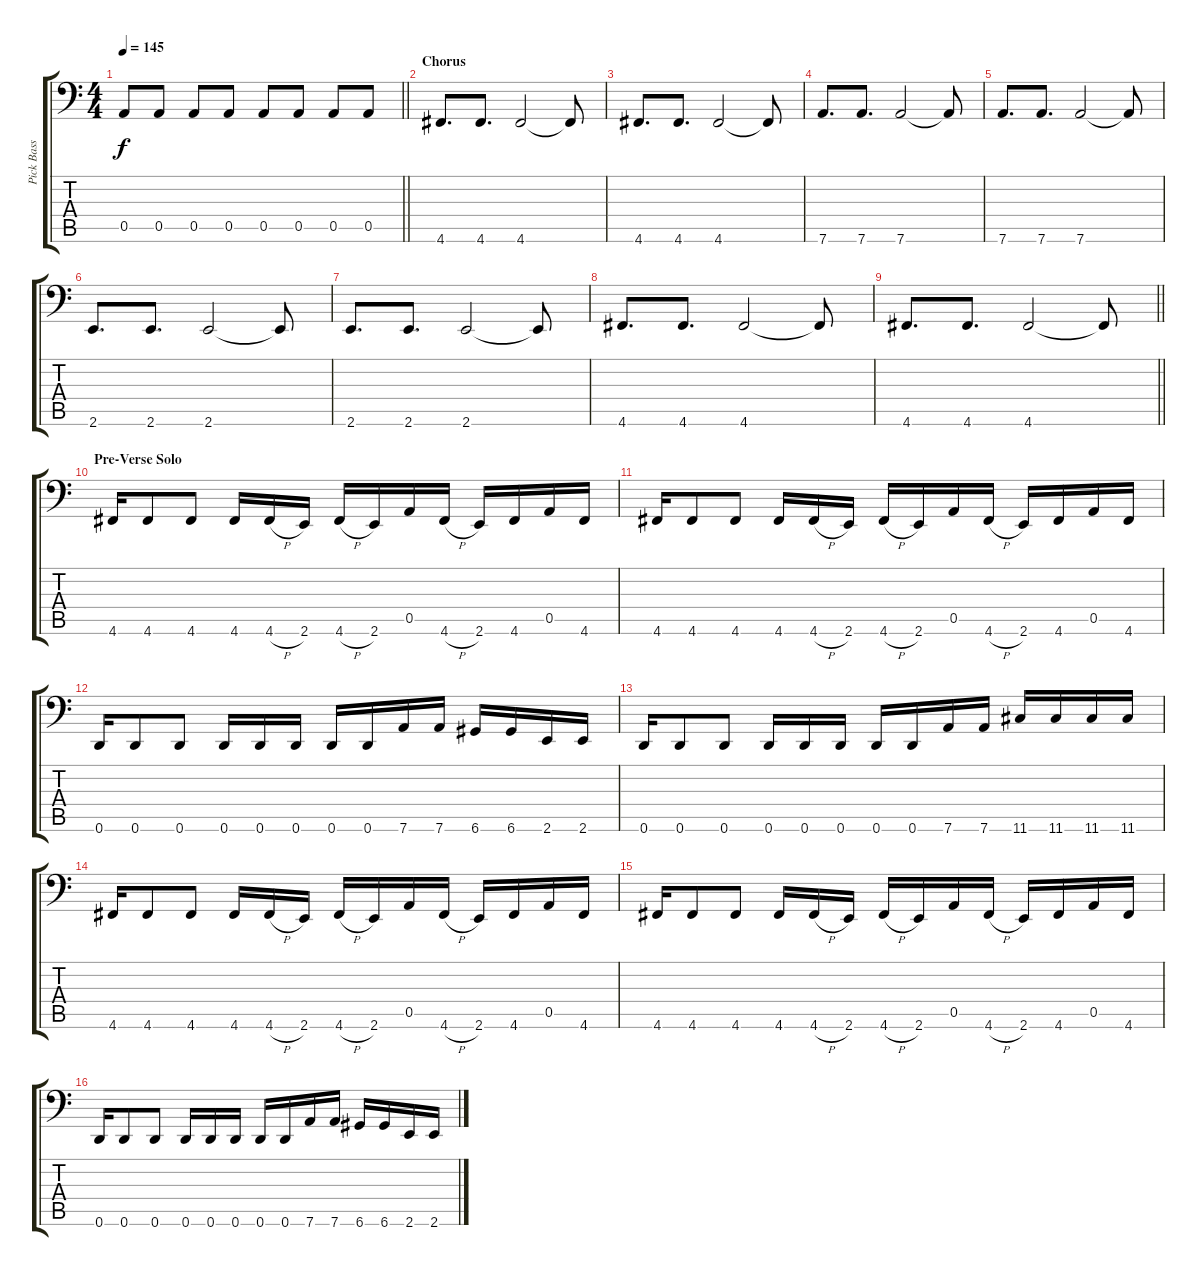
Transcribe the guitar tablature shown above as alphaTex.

\track ("Pick Bass (Approx.)" "Pick Bass ") {instrument electricbassfinger}
\staff {score tabs}
\tuning (E3 B2 G2 D2 A1 D1) {hide}
\ts (4 4)
\tempo 145
\clef f4
\barLineRight lightlight
\ks c
0.5.8{dy f} 0.5.8 0.5.8 0.5.8 0.5.8 0.5.8 0.5.8 0.5.8 |
\section ("" "Chorus")
4.6.8{d} 4.6.8{d} 4.6.2 4.6{t}.8 |
4.6.8{d} 4.6.8{d} 4.6.2 4.6{t}.8 |
7.6.8{d} 7.6.8{d} 7.6.2 7.6{t}.8 |
7.6.8{d} 7.6.8{d} 7.6.2 7.6{t}.8 |
2.6.8{d} 2.6.8{d} 2.6.2 2.6{t}.8 |
2.6.8{d} 2.6.8{d} 2.6.2 2.6{t}.8 |
4.6.8{d} 4.6.8{d} 4.6.2 4.6{t}.8 |
\barLineRight lightlight
4.6.8{d} 4.6.8{d} 4.6.2 4.6{t}.8 |
\section ("" "Pre-Verse Solo")
4.6.16 4.6.8 4.6.8 4.6.16 4.6{h}.16 2.6.16 4.6{h}.16 2.6.16 0.5.16 4.6{h}.16 2.6.16 4.6.16 0.5.16 4.6.16 |
4.6.16 4.6.8 4.6.8 4.6.16 4.6{h}.16 2.6.16 4.6{h}.16 2.6.16 0.5.16 4.6{h}.16 2.6.16 4.6.16 0.5.16 4.6.16 |
0.6.16 0.6.8 0.6.8 0.6.16 0.6.16 0.6.16 0.6.16 0.6.16 7.6.16 7.6.16 6.6.16 6.6.16 2.6.16 2.6.16 |
0.6.16 0.6.8 0.6.8 0.6.16 0.6.16 0.6.16 0.6.16 0.6.16 7.6.16 7.6.16 11.6.16 11.6.16 11.6.16 11.6.16 |
4.6.16 4.6.8 4.6.8 4.6.16 4.6{h}.16 2.6.16 4.6{h}.16 2.6.16 0.5.16 4.6{h}.16 2.6.16 4.6.16 0.5.16 4.6.16 |
4.6.16 4.6.8 4.6.8 4.6.16 4.6{h}.16 2.6.16 4.6{h}.16 2.6.16 0.5.16 4.6{h}.16 2.6.16 4.6.16 0.5.16 4.6.16 |
0.6.16 0.6.8 0.6.8 0.6.16 0.6.16 0.6.16 0.6.16 0.6.16 7.6.16 7.6.16 6.6.16 6.6.16 2.6.16 2.6.16
